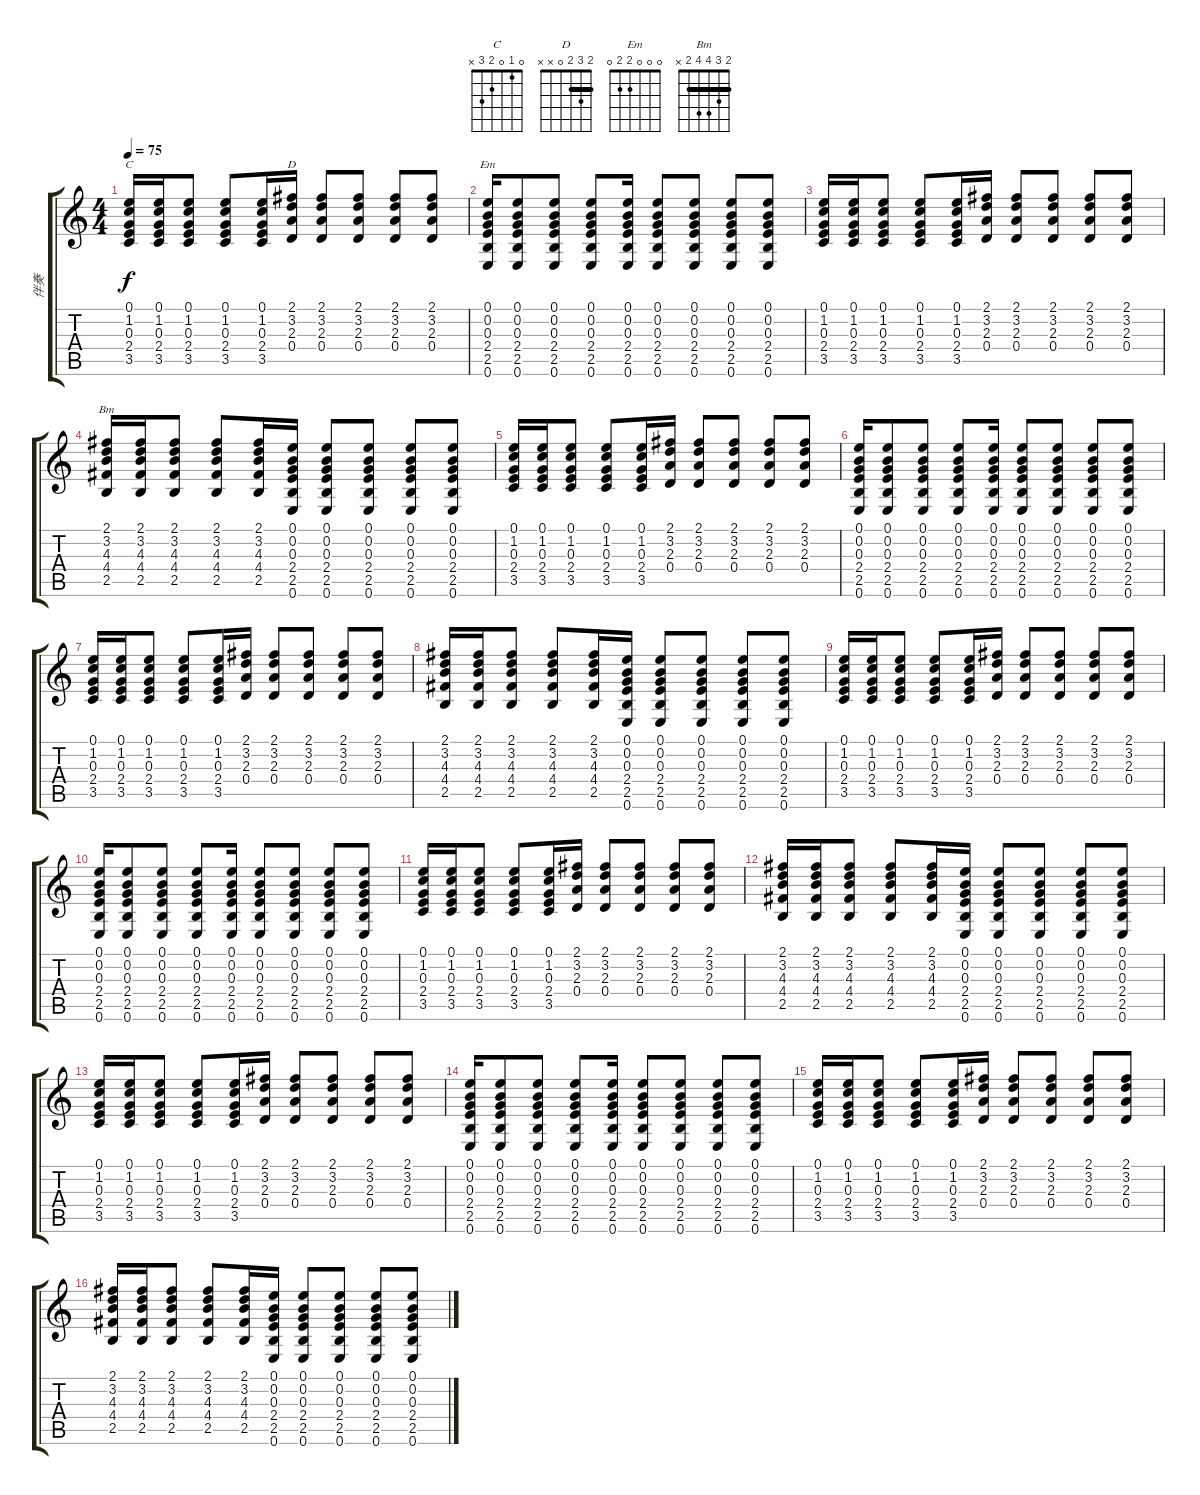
\track ("伴奏" "伴奏") {instrument acousticguitarnylon}
\staff {score tabs}
\tuning (E4 B3 G3 D3 A2 E2) {hide}
\chord ("C" 0 1 0 2 3 x)
\chord ("D" 2 3 2 0 x x) {barre 2}
\chord ("Em" 0 0 0 2 2 0)
\chord ("Bm" 2 3 4 4 2 x) {barre 2}
\ts (4 4)
\tempo 75
\clef g2
\ks c
(0.1 1.2 0.3 2.4 3.5).16{ch "C" dy f} (0.1 1.2 0.3 2.4 3.5).16 (0.1 1.2 0.3 2.4 3.5).8 (0.1 1.2 0.3 2.4 3.5).8 (0.1 1.2 0.3 2.4 3.5).16 (2.1 3.2 2.3 0.4).16{ch "D"} (2.1 3.2 2.3 0.4).8 (2.1 3.2 2.3 0.4).8 (2.1 3.2 2.3 0.4).8 (2.1 3.2 2.3 0.4).8 |
(0.1 0.2 0.3 2.4 2.5 0.6).16{ch "Em"} (0.1 0.2 0.3 2.4 2.5 0.6).8 (0.1 0.2 0.3 2.4 2.5 0.6).8 (0.1 0.2 0.3 2.4 2.5 0.6).8 (0.1 0.2 0.3 2.4 2.5 0.6).16 (0.1 0.2 0.3 2.4 2.5 0.6).8 (0.1 0.2 0.3 2.4 2.5 0.6).8 (0.1 0.2 0.3 2.4 2.5 0.6).8 (0.1 0.2 0.3 2.4 2.5 0.6).8 |
(0.1 1.2 0.3 2.4 3.5).16 (0.1 1.2 0.3 2.4 3.5).16 (0.1 1.2 0.3 2.4 3.5).8 (0.1 1.2 0.3 2.4 3.5).8 (0.1 1.2 0.3 2.4 3.5).16 (2.1 3.2 2.3 0.4).16 (2.1 3.2 2.3 0.4).8 (2.1 3.2 2.3 0.4).8 (2.1 3.2 2.3 0.4).8 (2.1 3.2 2.3 0.4).8 |
(2.1 3.2 4.3 4.4 2.5).16{ch "Bm"} (2.1 3.2 4.3 4.4 2.5).16 (2.1 3.2 4.3 4.4 2.5).8 (2.1 3.2 4.3 4.4 2.5).8 (2.1 3.2 4.3 4.4 2.5).16 (0.1 0.2 0.3 2.4 2.5 0.6).16 (0.1 0.2 0.3 2.4 2.5 0.6).8 (0.1 0.2 0.3 2.4 2.5 0.6).8 (0.1 0.2 0.3 2.4 2.5 0.6).8 (0.1 0.2 0.3 2.4 2.5 0.6).8 |
(0.1 1.2 0.3 2.4 3.5).16 (0.1 1.2 0.3 2.4 3.5).16 (0.1 1.2 0.3 2.4 3.5).8 (0.1 1.2 0.3 2.4 3.5).8 (0.1 1.2 0.3 2.4 3.5).16 (2.1 3.2 2.3 0.4).16 (2.1 3.2 2.3 0.4).8 (2.1 3.2 2.3 0.4).8 (2.1 3.2 2.3 0.4).8 (2.1 3.2 2.3 0.4).8 |
(0.1 0.2 0.3 2.4 2.5 0.6).16 (0.1 0.2 0.3 2.4 2.5 0.6).8 (0.1 0.2 0.3 2.4 2.5 0.6).8 (0.1 0.2 0.3 2.4 2.5 0.6).8 (0.1 0.2 0.3 2.4 2.5 0.6).16 (0.1 0.2 0.3 2.4 2.5 0.6).8 (0.1 0.2 0.3 2.4 2.5 0.6).8 (0.1 0.2 0.3 2.4 2.5 0.6).8 (0.1 0.2 0.3 2.4 2.5 0.6).8 |
(0.1 1.2 0.3 2.4 3.5).16 (0.1 1.2 0.3 2.4 3.5).16 (0.1 1.2 0.3 2.4 3.5).8 (0.1 1.2 0.3 2.4 3.5).8 (0.1 1.2 0.3 2.4 3.5).16 (2.1 3.2 2.3 0.4).16 (2.1 3.2 2.3 0.4).8 (2.1 3.2 2.3 0.4).8 (2.1 3.2 2.3 0.4).8 (2.1 3.2 2.3 0.4).8 |
(2.1 3.2 4.3 4.4 2.5).16 (2.1 3.2 4.3 4.4 2.5).16 (2.1 3.2 4.3 4.4 2.5).8 (2.1 3.2 4.3 4.4 2.5).8 (2.1 3.2 4.3 4.4 2.5).16 (0.1 0.2 0.3 2.4 2.5 0.6).16 (0.1 0.2 0.3 2.4 2.5 0.6).8 (0.1 0.2 0.3 2.4 2.5 0.6).8 (0.1 0.2 0.3 2.4 2.5 0.6).8 (0.1 0.2 0.3 2.4 2.5 0.6).8 |
(0.1 1.2 0.3 2.4 3.5).16 (0.1 1.2 0.3 2.4 3.5).16 (0.1 1.2 0.3 2.4 3.5).8 (0.1 1.2 0.3 2.4 3.5).8 (0.1 1.2 0.3 2.4 3.5).16 (2.1 3.2 2.3 0.4).16 (2.1 3.2 2.3 0.4).8 (2.1 3.2 2.3 0.4).8 (2.1 3.2 2.3 0.4).8 (2.1 3.2 2.3 0.4).8 |
(0.1 0.2 0.3 2.4 2.5 0.6).16 (0.1 0.2 0.3 2.4 2.5 0.6).8 (0.1 0.2 0.3 2.4 2.5 0.6).8 (0.1 0.2 0.3 2.4 2.5 0.6).8 (0.1 0.2 0.3 2.4 2.5 0.6).16 (0.1 0.2 0.3 2.4 2.5 0.6).8 (0.1 0.2 0.3 2.4 2.5 0.6).8 (0.1 0.2 0.3 2.4 2.5 0.6).8 (0.1 0.2 0.3 2.4 2.5 0.6).8 |
(0.1 1.2 0.3 2.4 3.5).16 (0.1 1.2 0.3 2.4 3.5).16 (0.1 1.2 0.3 2.4 3.5).8 (0.1 1.2 0.3 2.4 3.5).8 (0.1 1.2 0.3 2.4 3.5).16 (2.1 3.2 2.3 0.4).16 (2.1 3.2 2.3 0.4).8 (2.1 3.2 2.3 0.4).8 (2.1 3.2 2.3 0.4).8 (2.1 3.2 2.3 0.4).8 |
(2.1 3.2 4.3 4.4 2.5).16 (2.1 3.2 4.3 4.4 2.5).16 (2.1 3.2 4.3 4.4 2.5).8 (2.1 3.2 4.3 4.4 2.5).8 (2.1 3.2 4.3 4.4 2.5).16 (0.1 0.2 0.3 2.4 2.5 0.6).16 (0.1 0.2 0.3 2.4 2.5 0.6).8 (0.1 0.2 0.3 2.4 2.5 0.6).8 (0.1 0.2 0.3 2.4 2.5 0.6).8 (0.1 0.2 0.3 2.4 2.5 0.6).8 |
(0.1 1.2 0.3 2.4 3.5).16 (0.1 1.2 0.3 2.4 3.5).16 (0.1 1.2 0.3 2.4 3.5).8 (0.1 1.2 0.3 2.4 3.5).8 (0.1 1.2 0.3 2.4 3.5).16 (2.1 3.2 2.3 0.4).16 (2.1 3.2 2.3 0.4).8 (2.1 3.2 2.3 0.4).8 (2.1 3.2 2.3 0.4).8 (2.1 3.2 2.3 0.4).8 |
(0.1 0.2 0.3 2.4 2.5 0.6).16 (0.1 0.2 0.3 2.4 2.5 0.6).8 (0.1 0.2 0.3 2.4 2.5 0.6).8 (0.1 0.2 0.3 2.4 2.5 0.6).8 (0.1 0.2 0.3 2.4 2.5 0.6).16 (0.1 0.2 0.3 2.4 2.5 0.6).8 (0.1 0.2 0.3 2.4 2.5 0.6).8 (0.1 0.2 0.3 2.4 2.5 0.6).8 (0.1 0.2 0.3 2.4 2.5 0.6).8 |
(0.1 1.2 0.3 2.4 3.5).16 (0.1 1.2 0.3 2.4 3.5).16 (0.1 1.2 0.3 2.4 3.5).8 (0.1 1.2 0.3 2.4 3.5).8 (0.1 1.2 0.3 2.4 3.5).16 (2.1 3.2 2.3 0.4).16 (2.1 3.2 2.3 0.4).8 (2.1 3.2 2.3 0.4).8 (2.1 3.2 2.3 0.4).8 (2.1 3.2 2.3 0.4).8 |
(2.1 3.2 4.3 4.4 2.5).16 (2.1 3.2 4.3 4.4 2.5).16 (2.1 3.2 4.3 4.4 2.5).8 (2.1 3.2 4.3 4.4 2.5).8 (2.1 3.2 4.3 4.4 2.5).16 (0.1 0.2 0.3 2.4 2.5 0.6).16 (0.1 0.2 0.3 2.4 2.5 0.6).8 (0.1 0.2 0.3 2.4 2.5 0.6).8 (0.1 0.2 0.3 2.4 2.5 0.6).8 (0.1 0.2 0.3 2.4 2.5 0.6).8
